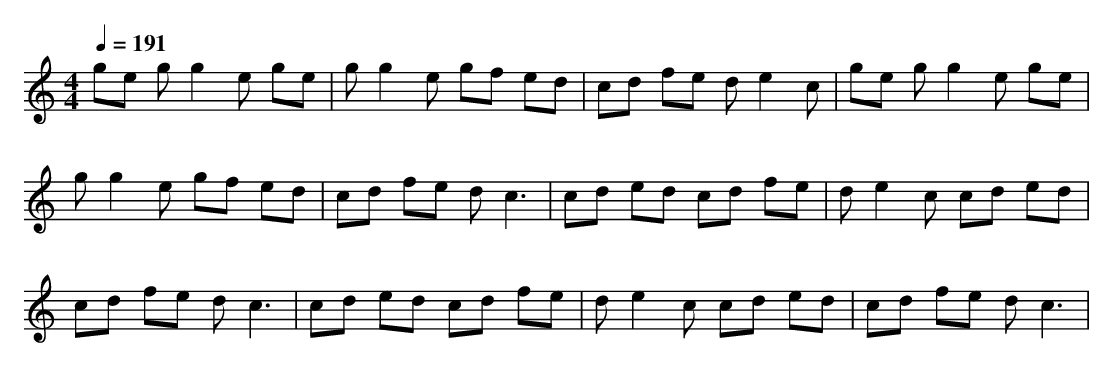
X:1
T:
M: 4/4
L: 1/8
Q:1/4=191
K:C % 0 sharps
ge gg2e ge|gg2e gf ed|cd fe de2c|ge gg2e ge|
gg2e gf ed|cd fe d2<c2|cd ed cd fe|de2c cd ed|
cd fe d2<c2|cd ed cd fe|de2c cd ed|cd fe d2<c2|
